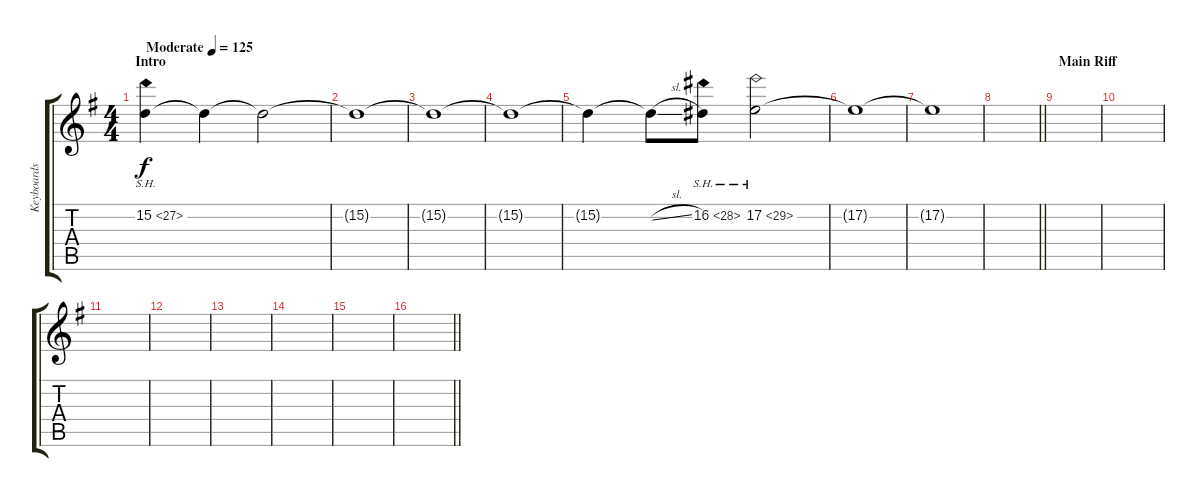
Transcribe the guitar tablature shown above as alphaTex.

\track ("Keyboards" "Keyboards") {instrument synthstrings1}
\staff {score tabs}
\tuning (E4 B3 G3 D3 A2 E2) {hide}
\ts (4 4)
\section ("" "Intro")
\tempo (125 "Moderate")
\clef g2
\ks eminor
15.2{sh 12}.4{dy f volume 0 instrument synthstrings1} 15.2{t}.4{volume 4} 15.2{t}.2 |
15.2{t}.1{volume 6} |
15.2{t}.1{volume 8} |
15.2{t}.1{volume 10} |
15.2{t}.4{volume 12} 15.2{sl t}.8 16.2{sh 12}.8 17.2{sh 12}.2 |
17.2{t}.1 |
17.2{t}.1 |
\barLineRight lightlight
|
\section ("" "Main Riff")
|
|
|
|
|
|
|
\barLineRight lightlight
